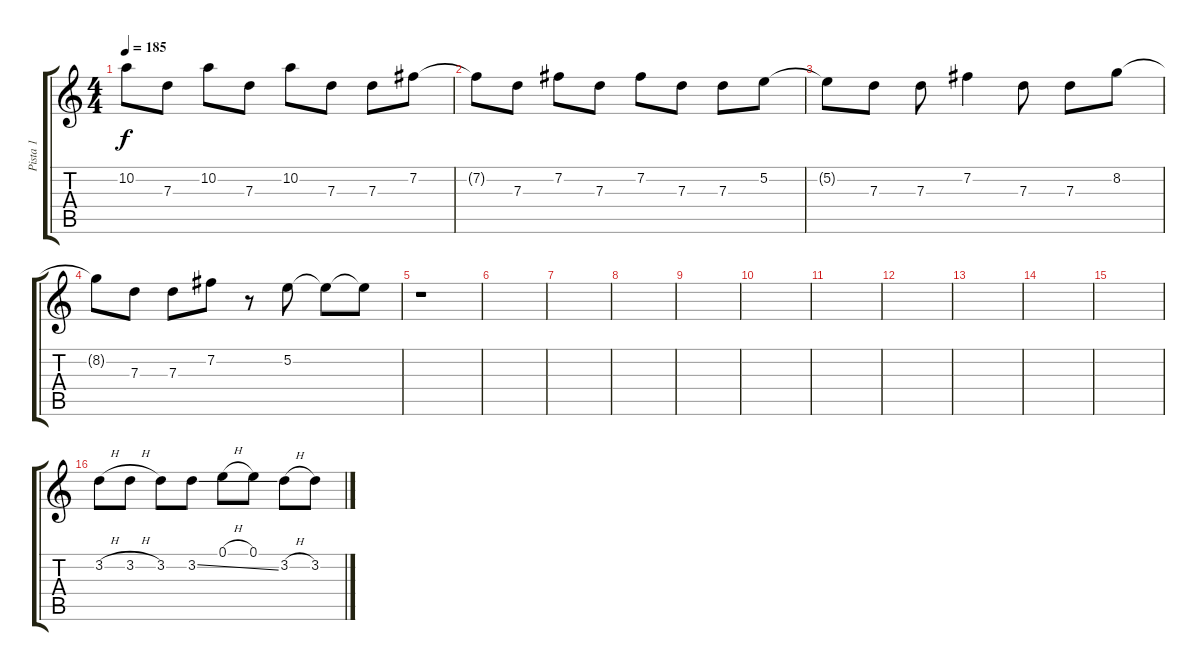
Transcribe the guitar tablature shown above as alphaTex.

\track ("Pista 1" "Pista 1") {instrument distortionguitar}
\staff {score tabs}
\tuning (E4 B3 G3 D3 A2 E2) {hide}
\ts (4 4)
\tempo 185
\clef g2
\ks c
10.2{t}.8{dy f} 7.3.8 10.2.8 7.3.8 10.2.8 7.3.8 7.3.8 7.2.8 |
7.2{t}.8 7.3.8 7.2.8 7.3.8 7.2.8 7.3.8 7.3.8 5.2.8 |
5.2{t}.8 7.3.8 7.3.8 7.2.4 7.3.8 7.3.8 8.2.8 |
8.2{t}.8 7.3.8 7.3.8 7.2.8 r.8 5.2.8 5.2{t}.8 5.2{t}.8 |
r.1 |
|
|
|
|
|
|
|
|
|
|
3.2{h}.8 3.2{h}.8 3.2.8 3.2{ss}.8 0.1{h}.8 0.1{ss}.8 3.2{h}.8 3.2.8
